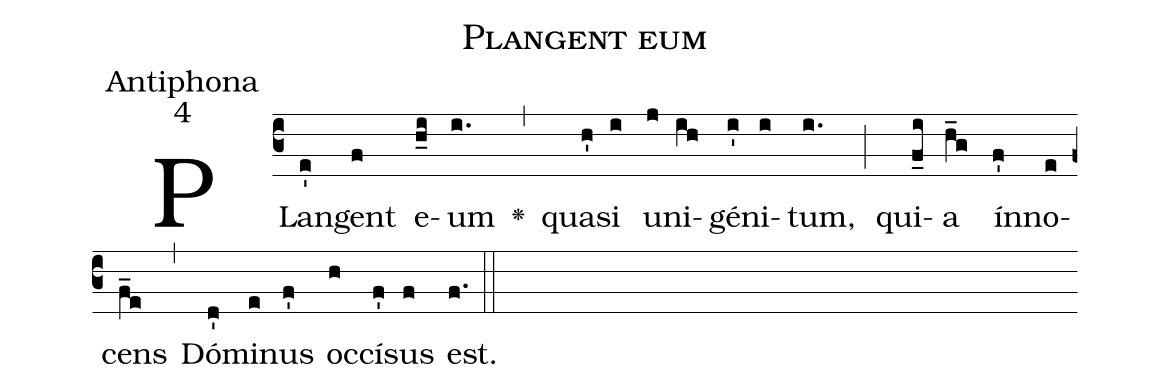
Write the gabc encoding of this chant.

name:Plangent eum;
office-part:Antiphona;
mode:4;
%%
(c3)PL{a}n(e')gent(f) e(h_i)um(i.) <v>\greheightstar</v>(,) qua(h')si(i) u(j)ni(ih)gé(i')ni(i)tum,(i.) (;) qui(f_i)a(h_g) ín(f')no(e)cens(f_e) (,) Dó(d')mi(e)nus(f') oc(h)cí(f')sus(f) est.(f.) (::)
